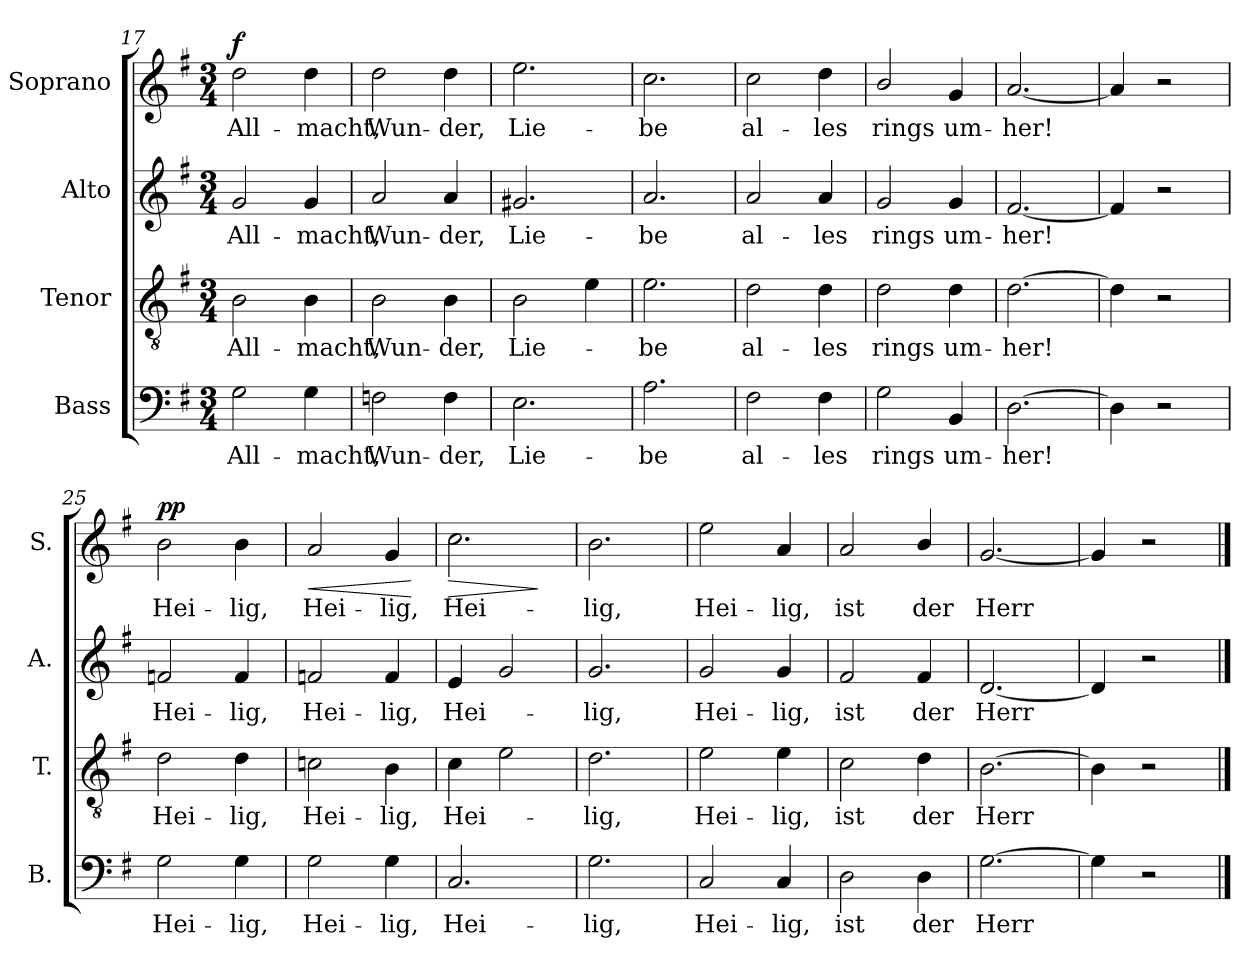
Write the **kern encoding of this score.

**kern	**text	**kern	**text	**kern	**text	**kern	**text	**dynam
*part4	*part4	*part3	*part3	*part2	*part2	*part1	*part1	*part1
*staff4	*staff4	*staff3	*staff3	*staff2	*staff2	*staff1	*staff1	*staff1
*I"Bass	*	*I"Tenor	*	*I"Alto	*	*I"Soprano	*	*
*I'B.	*	*I'T.	*	*I'A.	*	*I'S.	*	*
!!LO:LB:g=z
*clefF4	*	*clefGv2	*	*clefG2	*	*clefG2	*	*
*k[f#]	*	*k[f#]	*	*k[f#]	*	*k[f#]	*	*
*M3/4	*	*M3/4	*	*M3/4	*	*M3/4	*	*
=17	=17	=17	=17	=17	=17	=17	=17	=17
!	!LO:LY:b	!	!LO:LY:b	!	!LO:LY:b	!	!LO:LY:b	!LO:DY:a
2G\	All-	2B\	All-	2g/	All-	2dd\	All-	f
!	!LO:LY:b	!	!LO:LY:b	!	!LO:LY:b	!	!LO:LY:b	!
4G\	-macht,	4B\	-macht,	4g/	-macht,	4dd\	-macht,	.
=18	=18	=18	=18	=18	=18	=18	=18	=18
!	!LO:LY:b	!	!LO:LY:b	!	!LO:LY:b	!	!LO:LY:b	!
2Fn\	Wun-	2B\	Wun-	2a/	Wun-	2dd\	Wun-	.
!	!LO:LY:b	!	!LO:LY:b	!	!LO:LY:b	!	!LO:LY:b	!
4F\	-der,	4B\	-der,	4a/	-der,	4dd\	-der,	.
=19	=19	=19	=19	=19	=19	=19	=19	=19
!	!LO:LY:b	!	!LO:LY:b	!	!LO:LY:b	!	!LO:LY:b	!
2.E\	Lie-	2B\	Lie-	2.g#X/	Lie-	2.ee\	Lie-	.
.	.	4e\	.	.	.	.	.	.
=20	=20	=20	=20	=20	=20	=20	=20	=20
!	!LO:LY:b	!	!LO:LY:b	!	!LO:LY:b	!	!LO:LY:b	!
2.A\	-be	2.e\	-be	2.a/	-be	2.cc\	-be	.
=21	=21	=21	=21	=21	=21	=21	=21	=21
!	!LO:LY:b	!	!LO:LY:b	!	!LO:LY:b	!	!LO:LY:b	!
2F#i\	al-	2d\	al-	2a/	al-	2cc\	al-	.
!	!LO:LY:b	!	!LO:LY:b	!	!LO:LY:b	!	!LO:LY:b	!
4F#\	-les	4d\	-les	4a/	-les	4dd\	-les	.
=22	=22	=22	=22	=22	=22	=22	=22	=22
!	!LO:LY:b	!	!LO:LY:b	!	!LO:LY:b	!	!LO:LY:b	!
2G\	rings	2d\	rings	2g/	rings	2b/	rings	.
!	!LO:LY:b	!	!LO:LY:b	!	!LO:LY:b	!	!LO:LY:b	!
4BB/	um-	4d\	um-	4g/	um-	4g/	um-	.
=23	=23	=23	=23	=23	=23	=23	=23	=23
!	!LO:LY:b	!	!LO:LY:b	!	!LO:LY:b	!	!LO:LY:b	!
[2.D\	-her!	[2.d\	-her!	[2.f#/	-her!	[2.a/	-her!	.
=24	=24	=24	=24	=24	=24	=24	=24	=24
4D\]	.	4d\]	.	4f#/]	.	4a/]	.	.
2r	.	2r	.	2r	.	2r	.	.
!!LO:LB:g=z
=25	=25	=25	=25	=25	=25	=25	=25	=25
!	!LO:LY:b	!	!LO:LY:b	!	!LO:LY:b	!	!LO:LY:b	!LO:DY:a
2G\	Hei-	2d\	Hei-	2fn/	Hei-	2b\	Hei-	pp
!	!LO:LY:b	!	!LO:LY:b	!	!LO:LY:b	!	!LO:LY:b	!
4G\	-lig,	4d\	-lig,	4f/	-lig,	4b\	-lig,	.
=26	=26	=26	=26	=26	=26	=26	=26	=26
!	!LO:LY:b	!	!LO:LY:b	!	!LO:LY:b	!	!LO:LY:b	!LO:HP:b
2G\	Hei-	2cn\	Hei-	2fn/	Hei-	2a/	Hei-	<
!	!LO:LY:b	!	!LO:LY:b	!	!LO:LY:b	!	!LO:LY:b	!
4G\	-lig,	4B\	-lig,	4f/	-lig,	4g/	-lig,	.
.	.	.	.	.	.	.	.	[
=27	=27	=27	=27	=27	=27	=27	=27	=27
!	!LO:LY:b	!	!LO:LY:b	!	!LO:LY:b	!	!LO:LY:b	!LO:HP:b
2.C/	Hei-	4c\	Hei-	4e/	Hei-	2.cc\	Hei-	>
.	.	2e\	.	2g/	.	.	.	.
.	.	.	.	.	.	.	.	]
=28	=28	=28	=28	=28	=28	=28	=28	=28
!	!LO:LY:b	!	!LO:LY:b	!	!LO:LY:b	!	!LO:LY:b	!
2.G\	-lig,	2.d\	-lig,	2.g/	-lig,	2.b\	-lig,	.
=29	=29	=29	=29	=29	=29	=29	=29	=29
!	!LO:LY:b	!	!LO:LY:b	!	!LO:LY:b	!	!LO:LY:b	!
2C/	Hei-	2e\	Hei-	2g/	Hei-	2ee\	Hei-	.
!	!LO:LY:b	!	!LO:LY:b	!	!LO:LY:b	!	!LO:LY:b	!
4C/	-lig,	4e\	-lig,	4g/	-lig,	4a/	-lig,	.
=30	=30	=30	=30	=30	=30	=30	=30	=30
!	!LO:LY:b	!	!LO:LY:b	!	!LO:LY:b	!	!LO:LY:b	!
2D\	ist	2c\	ist	2f#/	ist	2a/	ist	.
!	!LO:LY:b	!	!LO:LY:b	!	!LO:LY:b	!	!LO:LY:b	!
4D\	der	4d\	der	4f#/	der	4b/	der	.
=31	=31	=31	=31	=31	=31	=31	=31	=31
!	!LO:LY:b	!	!LO:LY:b	!	!LO:LY:b	!	!LO:LY:b	!
[2.G\	Herr	[2.B\	Herr	[2.d/	Herr	[2.g/	Herr	.
=32	=32	=32	=32	=32	=32	=32	=32	=32
4G\]	.	4B\]	.	4d/]	.	4g/]	.	.
2r	.	2r	.	2r	.	2r	.	.
==	==	==	==	==	==	==	==	==
*-	*-	*-	*-	*-	*-	*-	*-	*-
